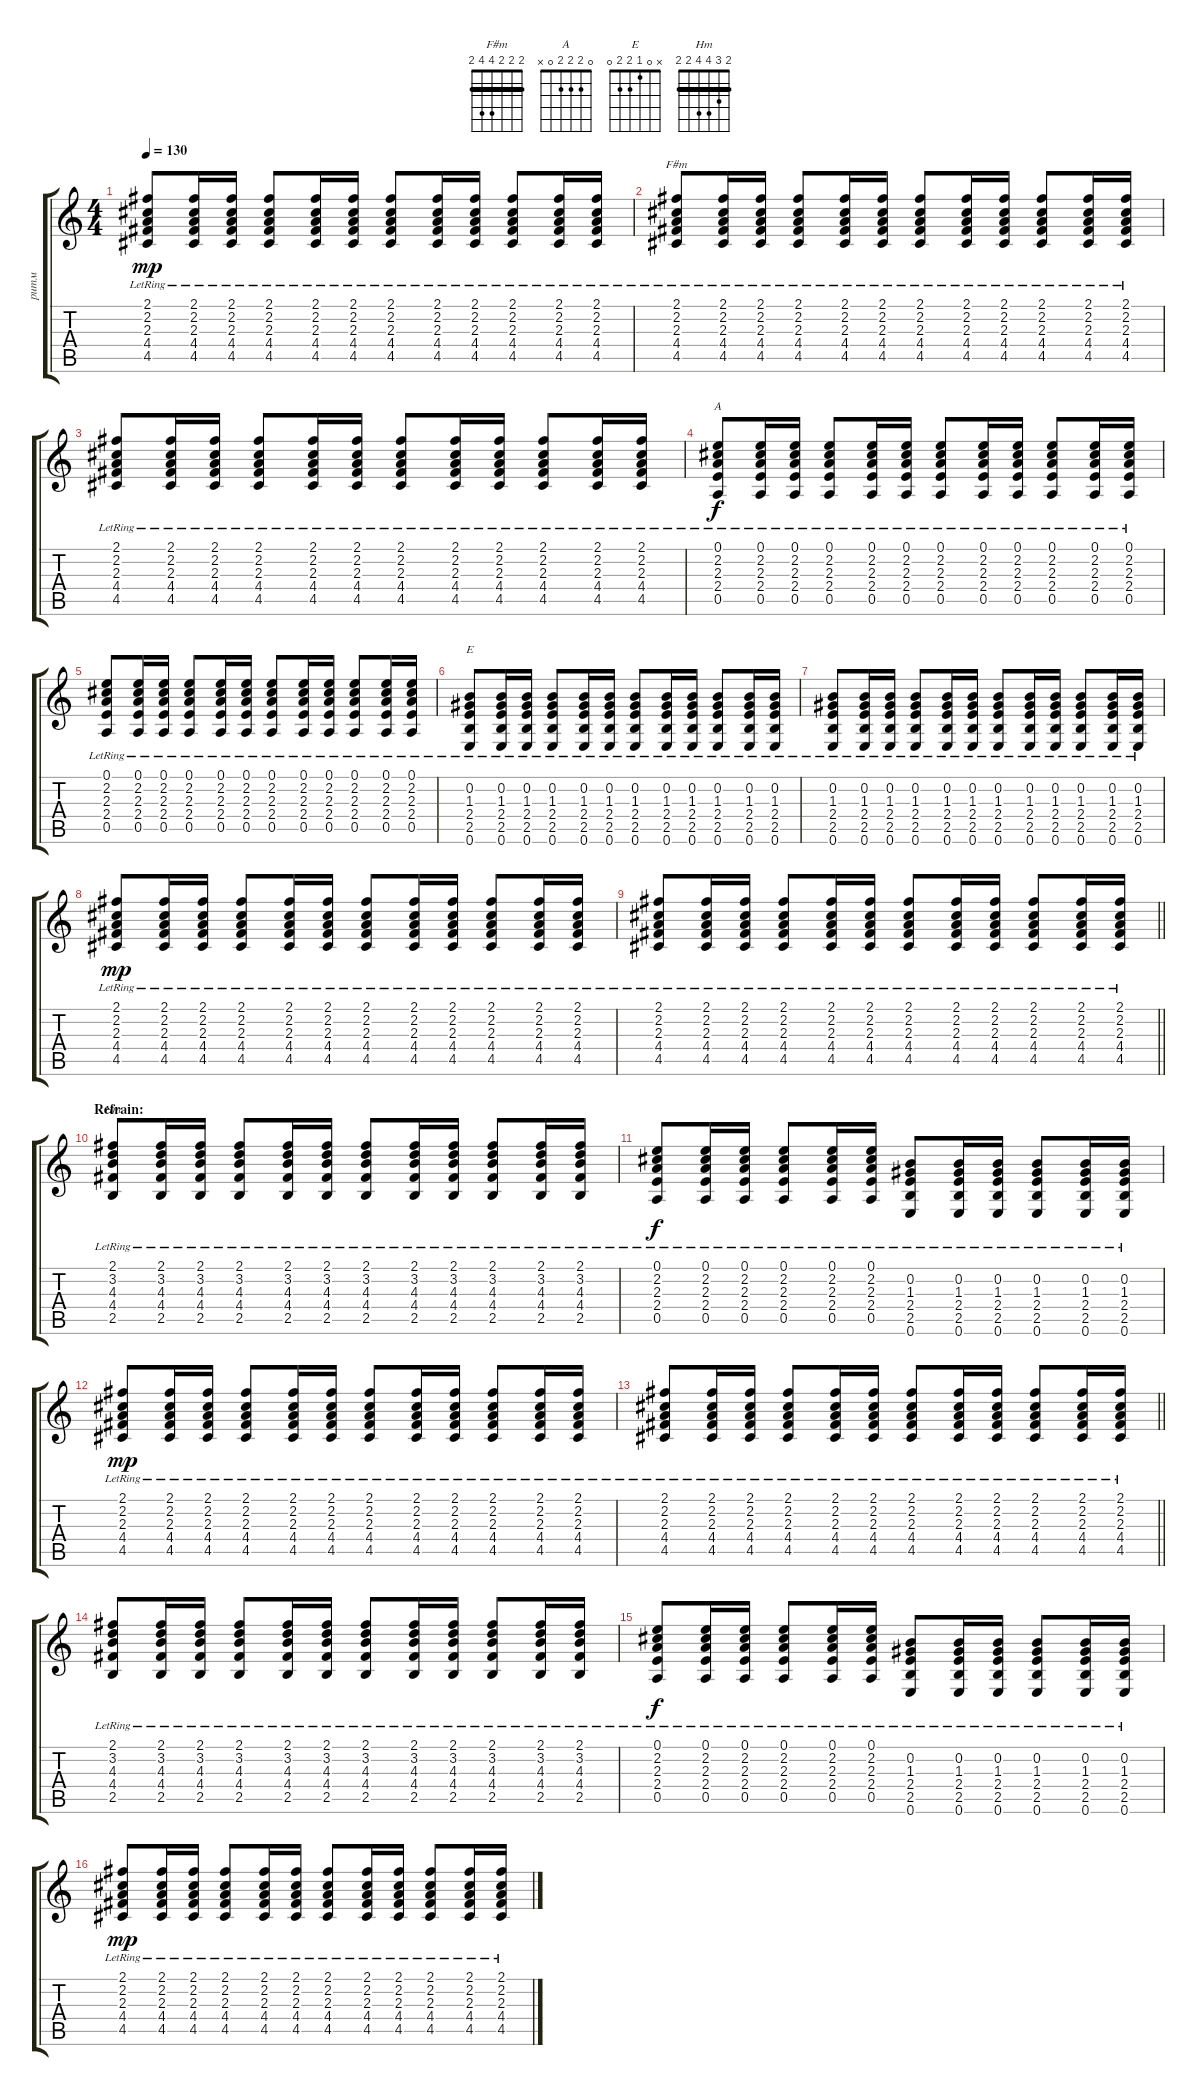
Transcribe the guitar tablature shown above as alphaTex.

\track ("ритм" "ритм") {instrument acousticguitarsteel}
\staff {score tabs}
\tuning (E4 B3 G3 D3 A2 E2) {hide}
\chord ("F#m" 2 2 2 4 4 2) {barre 2}
\chord ("A" 0 2 2 2 0 x)
\chord ("E" x 0 1 2 2 0)
\chord ("Hm" 2 3 4 4 2 2) {barre 2}
\ts (4 4)
\tempo 130
\clef g2
\ks c
(2.1{lr} 2.2{lr} 2.3{lr} 4.4{lr} 4.5{lr}).8{dy mp} (2.1{lr} 2.2{lr} 2.3{lr} 4.4{lr} 4.5{lr}).16 (2.1{lr} 2.2{lr} 2.3{lr} 4.4{lr} 4.5{lr}).16 (2.1{lr} 2.2{lr} 2.3{lr} 4.4{lr} 4.5{lr}).8 (2.1{lr} 2.2{lr} 2.3{lr} 4.4{lr} 4.5{lr}).16 (2.1{lr} 2.2{lr} 2.3{lr} 4.4{lr} 4.5{lr}).16 (2.1{lr} 2.2{lr} 2.3{lr} 4.4{lr} 4.5{lr}).8 (2.1{lr} 2.2{lr} 2.3{lr} 4.4{lr} 4.5{lr}).16 (2.1{lr} 2.2{lr} 2.3{lr} 4.4{lr} 4.5{lr}).16 (2.1{lr} 2.2{lr} 2.3{lr} 4.4{lr} 4.5{lr}).8 (2.1{lr} 2.2{lr} 2.3{lr} 4.4{lr} 4.5{lr}).16 (2.1{lr} 2.2{lr} 2.3{lr} 4.4{lr} 4.5{lr}).16 |
(2.1{lr} 2.2{lr} 2.3{lr} 4.4{lr} 4.5{lr}).8{ch "F#m"} (2.1{lr} 2.2{lr} 2.3{lr} 4.4{lr} 4.5{lr}).16 (2.1{lr} 2.2{lr} 2.3{lr} 4.4{lr} 4.5{lr}).16 (2.1{lr} 2.2{lr} 2.3{lr} 4.4{lr} 4.5{lr}).8 (2.1{lr} 2.2{lr} 2.3{lr} 4.4{lr} 4.5{lr}).16 (2.1{lr} 2.2{lr} 2.3{lr} 4.4{lr} 4.5{lr}).16 (2.1{lr} 2.2{lr} 2.3{lr} 4.4{lr} 4.5{lr}).8 (2.1{lr} 2.2{lr} 2.3{lr} 4.4{lr} 4.5{lr}).16 (2.1{lr} 2.2{lr} 2.3{lr} 4.4{lr} 4.5{lr}).16 (2.1{lr} 2.2{lr} 2.3{lr} 4.4{lr} 4.5{lr}).8 (2.1{lr} 2.2{lr} 2.3{lr} 4.4{lr} 4.5{lr}).16 (2.1{lr} 2.2{lr} 2.3{lr} 4.4{lr} 4.5{lr}).16 |
(2.1{lr} 2.2{lr} 2.3{lr} 4.4{lr} 4.5{lr}).8 (2.1{lr} 2.2{lr} 2.3{lr} 4.4{lr} 4.5{lr}).16 (2.1{lr} 2.2{lr} 2.3{lr} 4.4{lr} 4.5{lr}).16 (2.1{lr} 2.2{lr} 2.3{lr} 4.4{lr} 4.5{lr}).8 (2.1{lr} 2.2{lr} 2.3{lr} 4.4{lr} 4.5{lr}).16 (2.1{lr} 2.2{lr} 2.3{lr} 4.4{lr} 4.5{lr}).16 (2.1{lr} 2.2{lr} 2.3{lr} 4.4{lr} 4.5{lr}).8 (2.1{lr} 2.2{lr} 2.3{lr} 4.4{lr} 4.5{lr}).16 (2.1{lr} 2.2{lr} 2.3{lr} 4.4{lr} 4.5{lr}).16 (2.1{lr} 2.2{lr} 2.3{lr} 4.4{lr} 4.5{lr}).8 (2.1{lr} 2.2{lr} 2.3{lr} 4.4{lr} 4.5{lr}).16 (2.1{lr} 2.2{lr} 2.3{lr} 4.4{lr} 4.5{lr}).16 |
(0.1{lr} 2.2{lr} 2.3{lr} 2.4{lr} 0.5{lr}).8{ch "A" dy f} (0.1{lr} 2.2{lr} 2.3{lr} 2.4{lr} 0.5{lr}).16 (0.1{lr} 2.2{lr} 2.3{lr} 2.4{lr} 0.5{lr}).16 (0.1{lr} 2.2{lr} 2.3{lr} 2.4{lr} 0.5{lr}).8 (0.1{lr} 2.2{lr} 2.3{lr} 2.4{lr} 0.5{lr}).16 (0.1{lr} 2.2{lr} 2.3{lr} 2.4{lr} 0.5{lr}).16 (0.1{lr} 2.2{lr} 2.3{lr} 2.4{lr} 0.5{lr}).8 (0.1{lr} 2.2{lr} 2.3{lr} 2.4{lr} 0.5{lr}).16 (0.1{lr} 2.2{lr} 2.3{lr} 2.4{lr} 0.5{lr}).16 (0.1{lr} 2.2{lr} 2.3{lr} 2.4{lr} 0.5{lr}).8 (0.1{lr} 2.2{lr} 2.3{lr} 2.4{lr} 0.5{lr}).16 (0.1{lr} 2.2{lr} 2.3{lr} 2.4{lr} 0.5{lr}).16 |
(0.1{lr} 2.2{lr} 2.3{lr} 2.4{lr} 0.5{lr}).8 (0.1{lr} 2.2{lr} 2.3{lr} 2.4{lr} 0.5{lr}).16 (0.1{lr} 2.2{lr} 2.3{lr} 2.4{lr} 0.5{lr}).16 (0.1{lr} 2.2{lr} 2.3{lr} 2.4{lr} 0.5{lr}).8 (0.1{lr} 2.2{lr} 2.3{lr} 2.4{lr} 0.5{lr}).16 (0.1{lr} 2.2{lr} 2.3{lr} 2.4{lr} 0.5{lr}).16 (0.1{lr} 2.2{lr} 2.3{lr} 2.4{lr} 0.5{lr}).8 (0.1{lr} 2.2{lr} 2.3{lr} 2.4{lr} 0.5{lr}).16 (0.1{lr} 2.2{lr} 2.3{lr} 2.4{lr} 0.5{lr}).16 (0.1{lr} 2.2{lr} 2.3{lr} 2.4{lr} 0.5{lr}).8 (0.1{lr} 2.2{lr} 2.3{lr} 2.4{lr} 0.5{lr}).16 (0.1{lr} 2.2{lr} 2.3{lr} 2.4{lr} 0.5{lr}).16 |
(0.2{lr} 1.3{lr} 2.4{lr} 2.5{lr} 0.6{lr}).8{ch "E"} (0.2{lr} 1.3{lr} 2.4{lr} 2.5{lr} 0.6{lr}).16 (0.2{lr} 1.3{lr} 2.4{lr} 2.5{lr} 0.6{lr}).16 (0.2{lr} 1.3{lr} 2.4{lr} 2.5{lr} 0.6{lr}).8 (0.2{lr} 1.3{lr} 2.4{lr} 2.5{lr} 0.6{lr}).16 (0.2{lr} 1.3{lr} 2.4{lr} 2.5{lr} 0.6{lr}).16 (0.2{lr} 1.3{lr} 2.4{lr} 2.5{lr} 0.6{lr}).8 (0.2{lr} 1.3{lr} 2.4{lr} 2.5{lr} 0.6{lr}).16 (0.2{lr} 1.3{lr} 2.4{lr} 2.5{lr} 0.6{lr}).16 (0.2{lr} 1.3{lr} 2.4{lr} 2.5{lr} 0.6{lr}).8 (0.2{lr} 1.3{lr} 2.4{lr} 2.5{lr} 0.6{lr}).16 (0.2{lr} 1.3{lr} 2.4{lr} 2.5{lr} 0.6{lr}).16 |
(0.2{lr} 1.3{lr} 2.4{lr} 2.5{lr} 0.6{lr}).8 (0.2{lr} 1.3{lr} 2.4{lr} 2.5{lr} 0.6{lr}).16 (0.2{lr} 1.3{lr} 2.4{lr} 2.5{lr} 0.6{lr}).16 (0.2{lr} 1.3{lr} 2.4{lr} 2.5{lr} 0.6{lr}).8 (0.2{lr} 1.3{lr} 2.4{lr} 2.5{lr} 0.6{lr}).16 (0.2{lr} 1.3{lr} 2.4{lr} 2.5{lr} 0.6{lr}).16 (0.2{lr} 1.3{lr} 2.4{lr} 2.5{lr} 0.6{lr}).8 (0.2{lr} 1.3{lr} 2.4{lr} 2.5{lr} 0.6{lr}).16 (0.2{lr} 1.3{lr} 2.4{lr} 2.5{lr} 0.6{lr}).16 (0.2{lr} 1.3{lr} 2.4{lr} 2.5{lr} 0.6{lr}).8 (0.2{lr} 1.3{lr} 2.4{lr} 2.5{lr} 0.6{lr}).16 (0.2{lr} 1.3{lr} 2.4{lr} 2.5{lr} 0.6{lr}).16 |
(2.1{lr} 2.2{lr} 2.3{lr} 4.4{lr} 4.5{lr}).8{dy mp} (2.1{lr} 2.2{lr} 2.3{lr} 4.4{lr} 4.5{lr}).16 (2.1{lr} 2.2{lr} 2.3{lr} 4.4{lr} 4.5{lr}).16 (2.1{lr} 2.2{lr} 2.3{lr} 4.4{lr} 4.5{lr}).8 (2.1{lr} 2.2{lr} 2.3{lr} 4.4{lr} 4.5{lr}).16 (2.1{lr} 2.2{lr} 2.3{lr} 4.4{lr} 4.5{lr}).16 (2.1{lr} 2.2{lr} 2.3{lr} 4.4{lr} 4.5{lr}).8 (2.1{lr} 2.2{lr} 2.3{lr} 4.4{lr} 4.5{lr}).16 (2.1{lr} 2.2{lr} 2.3{lr} 4.4{lr} 4.5{lr}).16 (2.1{lr} 2.2{lr} 2.3{lr} 4.4{lr} 4.5{lr}).8 (2.1{lr} 2.2{lr} 2.3{lr} 4.4{lr} 4.5{lr}).16 (2.1{lr} 2.2{lr} 2.3{lr} 4.4{lr} 4.5{lr}).16 |
\barLineRight lightlight
(2.1{lr} 2.2{lr} 2.3{lr} 4.4{lr} 4.5{lr}).8 (2.1{lr} 2.2{lr} 2.3{lr} 4.4{lr} 4.5{lr}).16 (2.1{lr} 2.2{lr} 2.3{lr} 4.4{lr} 4.5{lr}).16 (2.1{lr} 2.2{lr} 2.3{lr} 4.4{lr} 4.5{lr}).8 (2.1{lr} 2.2{lr} 2.3{lr} 4.4{lr} 4.5{lr}).16 (2.1{lr} 2.2{lr} 2.3{lr} 4.4{lr} 4.5{lr}).16 (2.1{lr} 2.2{lr} 2.3{lr} 4.4{lr} 4.5{lr}).8 (2.1{lr} 2.2{lr} 2.3{lr} 4.4{lr} 4.5{lr}).16 (2.1{lr} 2.2{lr} 2.3{lr} 4.4{lr} 4.5{lr}).16 (2.1{lr} 2.2{lr} 2.3{lr} 4.4{lr} 4.5{lr}).8 (2.1{lr} 2.2{lr} 2.3{lr} 4.4{lr} 4.5{lr}).16 (2.1{lr} 2.2{lr} 2.3{lr} 4.4{lr} 4.5{lr}).16 |
\section ("" "Refrain:")
(2.1{lr} 3.2{lr} 4.3{lr} 4.4{lr} 2.5{lr}).8{ch "Hm"} (2.1{lr} 3.2{lr} 4.3{lr} 4.4{lr} 2.5{lr}).16 (2.1{lr} 3.2{lr} 4.3{lr} 4.4{lr} 2.5{lr}).16 (2.1{lr} 3.2{lr} 4.3{lr} 4.4{lr} 2.5{lr}).8 (2.1{lr} 3.2{lr} 4.3{lr} 4.4{lr} 2.5{lr}).16 (2.1{lr} 3.2{lr} 4.3{lr} 4.4{lr} 2.5{lr}).16 (2.1{lr} 3.2{lr} 4.3{lr} 4.4{lr} 2.5{lr}).8 (2.1{lr} 3.2{lr} 4.3{lr} 4.4{lr} 2.5{lr}).16 (2.1{lr} 3.2{lr} 4.3{lr} 4.4{lr} 2.5{lr}).16 (2.1{lr} 3.2{lr} 4.3{lr} 4.4{lr} 2.5{lr}).8 (2.1{lr} 3.2{lr} 4.3{lr} 4.4{lr} 2.5{lr}).16 (2.1{lr} 3.2{lr} 4.3{lr} 4.4{lr} 2.5{lr}).16 |
(0.1{lr} 2.2{lr} 2.3{lr} 2.4{lr} 0.5{lr}).8{dy f} (0.1{lr} 2.2{lr} 2.3{lr} 2.4{lr} 0.5{lr}).16 (0.1{lr} 2.2{lr} 2.3{lr} 2.4{lr} 0.5{lr}).16 (0.1{lr} 2.2{lr} 2.3{lr} 2.4{lr} 0.5{lr}).8 (0.1{lr} 2.2{lr} 2.3{lr} 2.4{lr} 0.5{lr}).16 (0.1{lr} 2.2{lr} 2.3{lr} 2.4{lr} 0.5{lr}).16 (0.2{lr} 1.3{lr} 2.4{lr} 2.5{lr} 0.6{lr}).8 (0.2{lr} 1.3{lr} 2.4{lr} 2.5{lr} 0.6{lr}).16 (0.2{lr} 1.3{lr} 2.4{lr} 2.5{lr} 0.6{lr}).16 (0.2{lr} 1.3{lr} 2.4{lr} 2.5{lr} 0.6{lr}).8 (0.2{lr} 1.3{lr} 2.4{lr} 2.5{lr} 0.6{lr}).16 (0.2{lr} 1.3{lr} 2.4{lr} 2.5{lr} 0.6{lr}).16 |
(2.1{lr} 2.2{lr} 2.3{lr} 4.4{lr} 4.5{lr}).8{dy mp} (2.1{lr} 2.2{lr} 2.3{lr} 4.4{lr} 4.5{lr}).16 (2.1{lr} 2.2{lr} 2.3{lr} 4.4{lr} 4.5{lr}).16 (2.1{lr} 2.2{lr} 2.3{lr} 4.4{lr} 4.5{lr}).8 (2.1{lr} 2.2{lr} 2.3{lr} 4.4{lr} 4.5{lr}).16 (2.1{lr} 2.2{lr} 2.3{lr} 4.4{lr} 4.5{lr}).16 (2.1{lr} 2.2{lr} 2.3{lr} 4.4{lr} 4.5{lr}).8 (2.1{lr} 2.2{lr} 2.3{lr} 4.4{lr} 4.5{lr}).16 (2.1{lr} 2.2{lr} 2.3{lr} 4.4{lr} 4.5{lr}).16 (2.1{lr} 2.2{lr} 2.3{lr} 4.4{lr} 4.5{lr}).8 (2.1{lr} 2.2{lr} 2.3{lr} 4.4{lr} 4.5{lr}).16 (2.1{lr} 2.2{lr} 2.3{lr} 4.4{lr} 4.5{lr}).16 |
\barLineRight lightlight
(2.1{lr} 2.2{lr} 2.3{lr} 4.4{lr} 4.5{lr}).8 (2.1{lr} 2.2{lr} 2.3{lr} 4.4{lr} 4.5{lr}).16 (2.1{lr} 2.2{lr} 2.3{lr} 4.4{lr} 4.5{lr}).16 (2.1{lr} 2.2{lr} 2.3{lr} 4.4{lr} 4.5{lr}).8 (2.1{lr} 2.2{lr} 2.3{lr} 4.4{lr} 4.5{lr}).16 (2.1{lr} 2.2{lr} 2.3{lr} 4.4{lr} 4.5{lr}).16 (2.1{lr} 2.2{lr} 2.3{lr} 4.4{lr} 4.5{lr}).8 (2.1{lr} 2.2{lr} 2.3{lr} 4.4{lr} 4.5{lr}).16 (2.1{lr} 2.2{lr} 2.3{lr} 4.4{lr} 4.5{lr}).16 (2.1{lr} 2.2{lr} 2.3{lr} 4.4{lr} 4.5{lr}).8 (2.1{lr} 2.2{lr} 2.3{lr} 4.4{lr} 4.5{lr}).16 (2.1{lr} 2.2{lr} 2.3{lr} 4.4{lr} 4.5{lr}).16 |
(2.1{lr} 3.2{lr} 4.3{lr} 4.4{lr} 2.5{lr}).8 (2.1{lr} 3.2{lr} 4.3{lr} 4.4{lr} 2.5{lr}).16 (2.1{lr} 3.2{lr} 4.3{lr} 4.4{lr} 2.5{lr}).16 (2.1{lr} 3.2{lr} 4.3{lr} 4.4{lr} 2.5{lr}).8 (2.1{lr} 3.2{lr} 4.3{lr} 4.4{lr} 2.5{lr}).16 (2.1{lr} 3.2{lr} 4.3{lr} 4.4{lr} 2.5{lr}).16 (2.1{lr} 3.2{lr} 4.3{lr} 4.4{lr} 2.5{lr}).8 (2.1{lr} 3.2{lr} 4.3{lr} 4.4{lr} 2.5{lr}).16 (2.1{lr} 3.2{lr} 4.3{lr} 4.4{lr} 2.5{lr}).16 (2.1{lr} 3.2{lr} 4.3{lr} 4.4{lr} 2.5{lr}).8 (2.1{lr} 3.2{lr} 4.3{lr} 4.4{lr} 2.5{lr}).16 (2.1{lr} 3.2{lr} 4.3{lr} 4.4{lr} 2.5{lr}).16 |
(0.1{lr} 2.2{lr} 2.3{lr} 2.4{lr} 0.5{lr}).8{dy f} (0.1{lr} 2.2{lr} 2.3{lr} 2.4{lr} 0.5{lr}).16 (0.1{lr} 2.2{lr} 2.3{lr} 2.4{lr} 0.5{lr}).16 (0.1{lr} 2.2{lr} 2.3{lr} 2.4{lr} 0.5{lr}).8 (0.1{lr} 2.2{lr} 2.3{lr} 2.4{lr} 0.5{lr}).16 (0.1{lr} 2.2{lr} 2.3{lr} 2.4{lr} 0.5{lr}).16 (0.2{lr} 1.3{lr} 2.4{lr} 2.5{lr} 0.6{lr}).8 (0.2{lr} 1.3{lr} 2.4{lr} 2.5{lr} 0.6{lr}).16 (0.2{lr} 1.3{lr} 2.4{lr} 2.5{lr} 0.6{lr}).16 (0.2{lr} 1.3{lr} 2.4{lr} 2.5{lr} 0.6{lr}).8 (0.2{lr} 1.3{lr} 2.4{lr} 2.5{lr} 0.6{lr}).16 (0.2{lr} 1.3{lr} 2.4{lr} 2.5{lr} 0.6{lr}).16 |
(2.1{lr} 2.2{lr} 2.3{lr} 4.4{lr} 4.5{lr}).8{dy mp} (2.1{lr} 2.2{lr} 2.3{lr} 4.4{lr} 4.5{lr}).16 (2.1{lr} 2.2{lr} 2.3{lr} 4.4{lr} 4.5{lr}).16 (2.1{lr} 2.2{lr} 2.3{lr} 4.4{lr} 4.5{lr}).8 (2.1{lr} 2.2{lr} 2.3{lr} 4.4{lr} 4.5{lr}).16 (2.1{lr} 2.2{lr} 2.3{lr} 4.4{lr} 4.5{lr}).16 (2.1{lr} 2.2{lr} 2.3{lr} 4.4{lr} 4.5{lr}).8 (2.1{lr} 2.2{lr} 2.3{lr} 4.4{lr} 4.5{lr}).16 (2.1{lr} 2.2{lr} 2.3{lr} 4.4{lr} 4.5{lr}).16 (2.1{lr} 2.2{lr} 2.3{lr} 4.4{lr} 4.5{lr}).8 (2.1{lr} 2.2{lr} 2.3{lr} 4.4{lr} 4.5{lr}).16 (2.1{lr} 2.2{lr} 2.3{lr} 4.4{lr} 4.5{lr}).16
